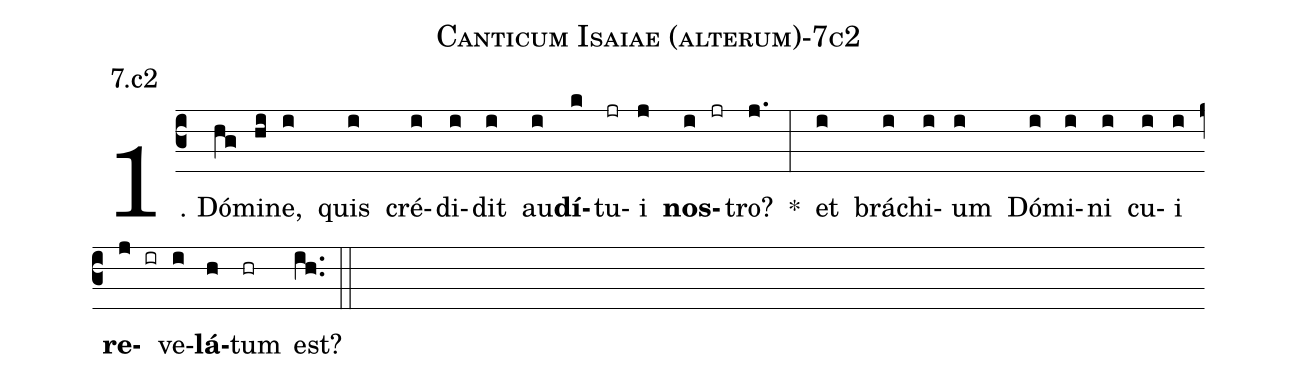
name: Canticum Isaiae (alterum)-7c2;
annotation: 7.c2;
%%
(c3)1. Dó(hg)mi(hi)ne,(i) quis(i) cré(i)di(i)dit(i) au(i)<b>dí</b>(k)tu(jr)i(j) <b>nos</b>(i jr)tro?(j.) *(:) et(i) brá(i)chi(i)um(i) Dó(i)mi(i)ni(i) cu(i)i(i) <b>re</b>(j ir)ve(i)<b>lá</b>(h)tum(hr) est?(ih..) (::)
